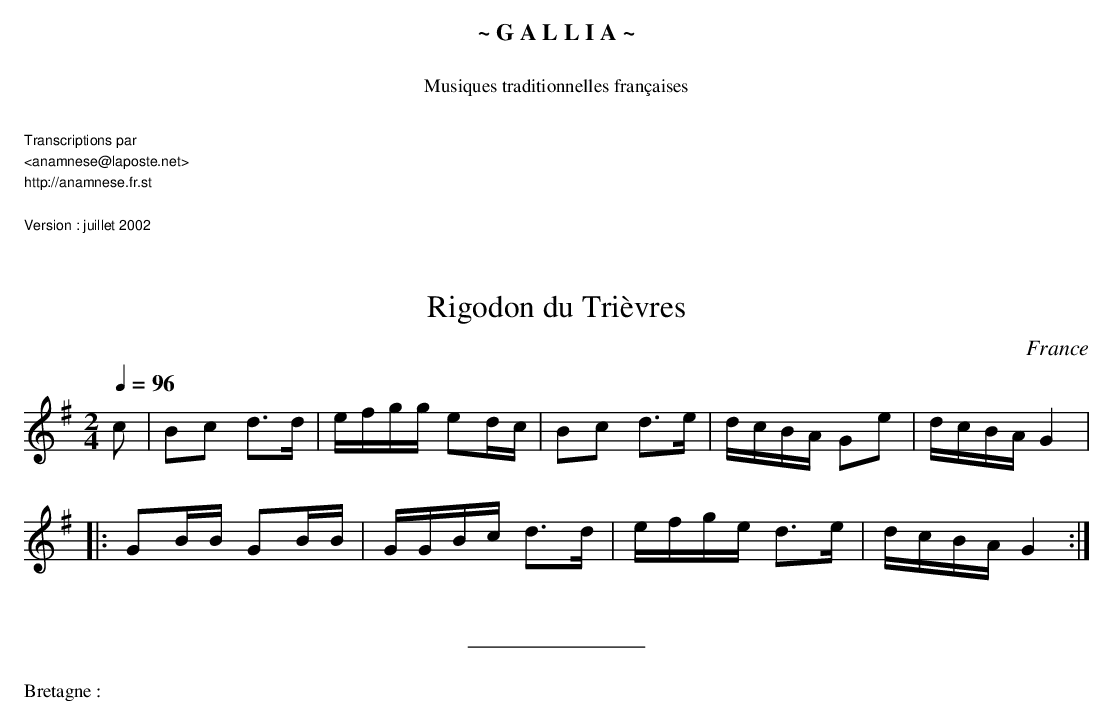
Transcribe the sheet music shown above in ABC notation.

X:1
T:Rigodon du Trièvres
O:France
M:2/4
L:1/8
Q:1/4=96
K:G
c | Bc d>d | e/f/g/g/ ed/c/ | Bc d>e | d/c/B/A/ Ge | d/c/B/A/ G2 |
|: GB/B/ GB/B/ | G/G/B/c/ d>d | e/f/g/e/ d>e | d/c/B/A/ G2 :|
